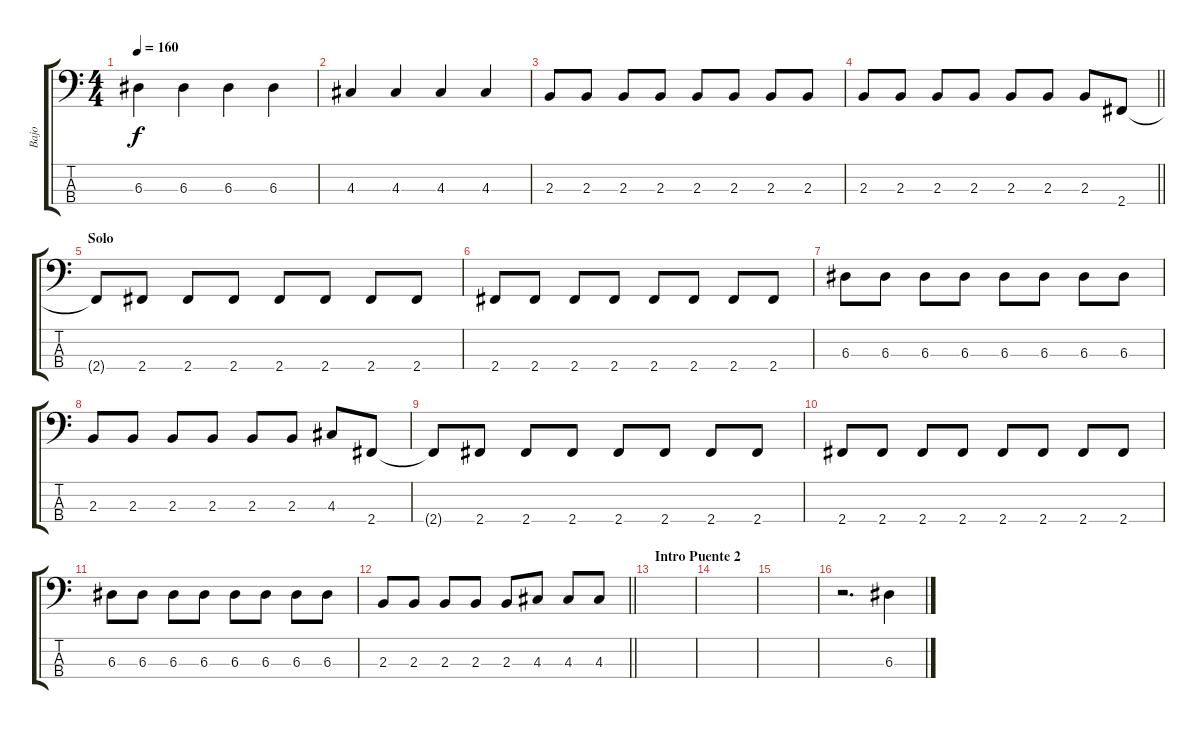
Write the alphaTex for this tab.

\track ("Bajo" "Bajo") {instrument electricbasspick}
\staff {score tabs}
\tuning (G2 D2 A1 E1) {hide}
\ts (4 4)
\tempo 160
\clef f4
\ks c
6.3.4{dy f} 6.3.4 6.3.4 6.3.4 |
4.3.4 4.3.4 4.3.4 4.3.4 |
2.3.8 2.3.8 2.3.8 2.3.8 2.3.8 2.3.8 2.3.8 2.3.8 |
\barLineRight lightlight
2.3.8 2.3.8 2.3.8 2.3.8 2.3.8 2.3.8 2.3.8 2.4.8 |
\section ("" "Solo")
2.4{t}.8 2.4.8 2.4.8 2.4.8 2.4.8 2.4.8 2.4.8 2.4.8 |
2.4.8 2.4.8 2.4.8 2.4.8 2.4.8 2.4.8 2.4.8 2.4.8 |
6.3.8 6.3.8 6.3.8 6.3.8 6.3.8 6.3.8 6.3.8 6.3.8 |
2.3.8 2.3.8 2.3.8 2.3.8 2.3.8 2.3.8 4.3.8 2.4.8 |
2.4{t}.8 2.4.8 2.4.8 2.4.8 2.4.8 2.4.8 2.4.8 2.4.8 |
2.4.8 2.4.8 2.4.8 2.4.8 2.4.8 2.4.8 2.4.8 2.4.8 |
6.3.8 6.3.8 6.3.8 6.3.8 6.3.8 6.3.8 6.3.8 6.3.8 |
\barLineRight lightlight
2.3.8 2.3.8 2.3.8 2.3.8 2.3.8 4.3.8 4.3.8 4.3.8 |
\section ("" "Intro Puente 2")
|
|
|
r.2{d} 6.3{ss}.4
